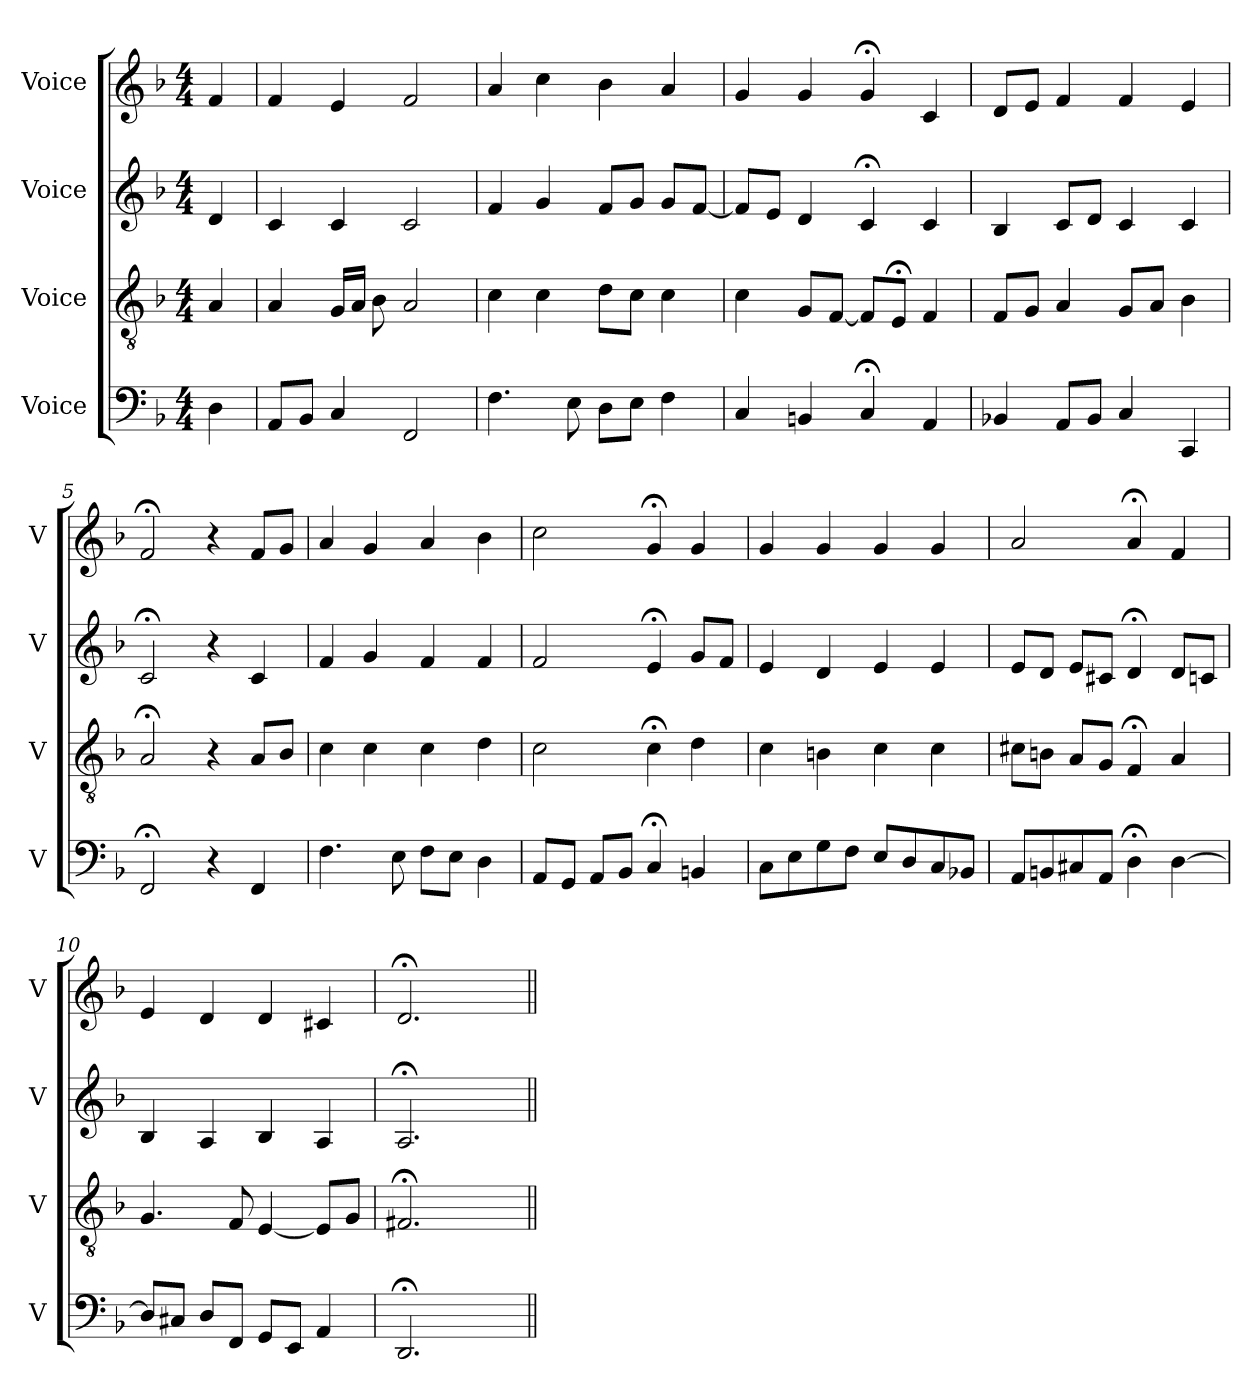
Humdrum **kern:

**kern	**kern	**kern	**kern
*part4	*part3	*part2	*part1
*staff4	*staff3	*staff2	*staff1
*I"Voice	*I"Voice	*I"Voice	*I"Voice
*I'V	*I'V	*I'V	*I'V
*clefF4	*clefGv2	*clefG2	*clefG2
*k[b-]	*k[b-]	*k[b-]	*k[b-]
*M4/4	*M4/4	*M4/4	*M4/4
*MM100	*MM100	*MM100	*MM100
=	=	=	=
4D\	4A/	4d/	4f/
=1	=1	=1	=1
8AA/L	4A/	4c/	4f/
8BB-/J	.	.	.
4C/	16G/LL	4c/	4e/
.	16A/JJ	.	.
.	8B-\	.	.
2FF/	2A/	2c/	2f/
=2	=2	=2	=2
4.F\	4c\	4f/	4a/
.	4c\	4g/	4cc\
8E\	.	.	.
8D\L	8d\L	8f/L	4b-\
8E\J	8c\J	8g/J	.
4F\	4c\	8g/L	4a/
.	.	[8f/J	.
=3	=3	=3	=3
4C/	4c\	8f/L]	4g/
.	.	8e/J	.
4BBn/	8G/L	4d/	4g/
.	[8F/J	.	.
4C;/	8F/L]	4c;/	4g;/
.	8E;/J	.	.
4AA/	4F/	4c/	4c/
=4	=4	=4	=4
4BB-X/	8F/L	4B-/	8d/L
.	8G/J	.	8e/J
8AA/L	4A/	8c/L	4f/
8BB-/J	.	8d/J	.
4C/	8G/L	4c/	4f/
.	8A/J	.	.
4CC/	4B-\	4c/	4e/
!!LO:LB:g=z
=5	=5	=5	=5
2FF;/	2A;/	2c;/	2f;/
4r	4r	4r	4r
4FF/	8A/L	4c/	8f/L
.	8B-/J	.	8g/J
=6	=6	=6	=6
4.F\	4c\	4f/	4a/
.	4c\	4g/	4g/
8E\	.	.	.
8F\L	4c\	4f/	4a/
8E\J	.	.	.
4D\	4d\	4f/	4b-\
=7	=7	=7	=7
8AA/L	2c\	2f/	2cc\
8GG/J	.	.	.
8AA/L	.	.	.
8BB-/J	.	.	.
4C;/	4c;\	4e;/	4g;/
4BBn/	4d\	8g/L	4g/
.	.	8f/J	.
=8	=8	=8	=8
8C\L	4c\	4e/	4g/
8E\	.	.	.
8G\	4Bn\	4d/	4g/
8F\J	.	.	.
8E/L	4c\	4e/	4g/
8D/	.	.	.
8C/	4c\	4e/	4g/
8BB-X/J	.	.	.
!!LO:LB:g=z
=9	=9	=9	=9
8AA/L	8c#X\L	8e/L	2a/
8BBn/	8Bn\J	8d/J	.
8C#X/	8A/L	8e/L	.
8AA/J	8G/J	8c#X/J	.
4D;\	4F;/	4d;/	4a;/
[4D\	4A/	8d/L	4f/
.	.	8cn/J	.
=10	=10	=10	=10
8D/L]	4.G/	4B-/	4e/
8C#X/J	.	.	.
8D/L	.	4A/	4d/
8FF/J	8F/	.	.
8GG/L	[4E/	4B-/	4d/
8EE/J	.	.	.
4AA/	8E/L]	4A/	4c#X/
.	8G/J	.	.
=11	=11	=11	=11
2.DD;/	2.F#X;/	2.A;/	2.d;/
4ryy	4ryy	4ryy	4ryy
=||	=||	=||	=||
*-	*-	*-	*-
